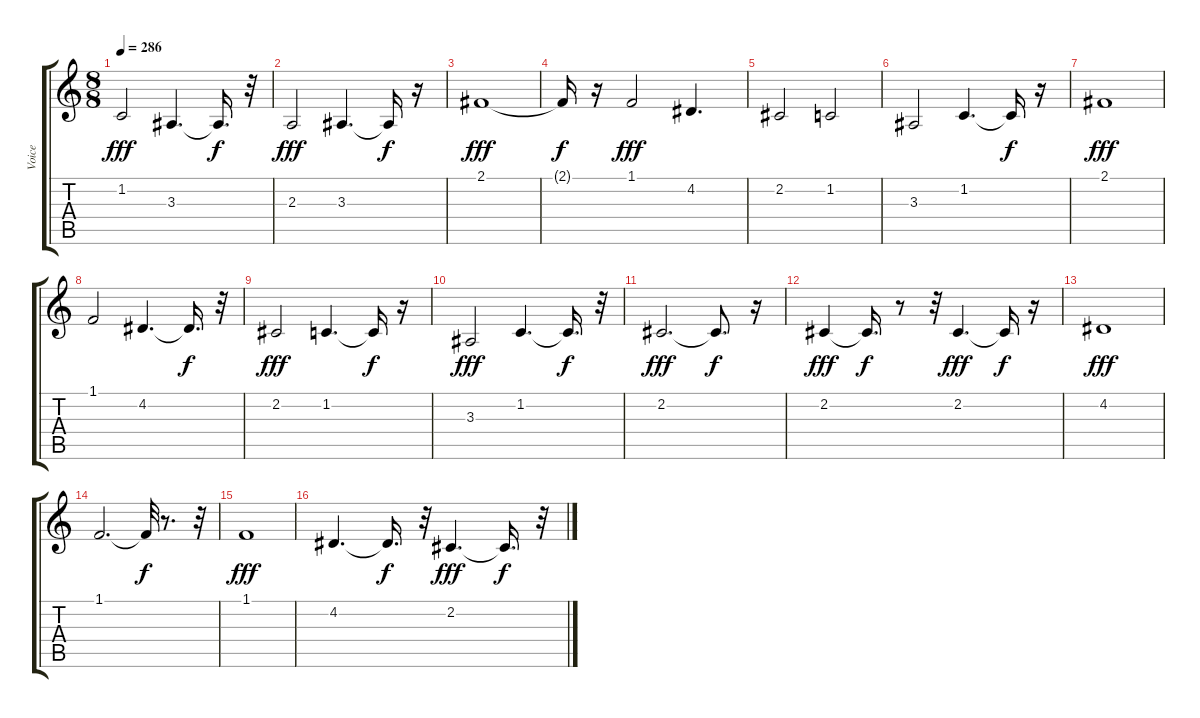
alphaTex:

\track ("Voice" "Voice") {instrument fx5brightness}
\staff {score tabs}
\tuning (E4 B3 G3 D3 A2 E2) {hide}
\ts (8 8)
\tempo 286
\clef g2
\ks c
1.2.2{dy fff} 3.3.4{d} 3.3{t}.16{d dy f} r.32 |
2.3.2{dy fff} 3.3.4{d} 3.3{t}.16{dy f} r.16 |
2.1.1{dy fff} |
2.1{t}.16{dy f} r.16 1.1.2{dy fff} 4.2.4{d} |
2.2.2 1.2.2 |
3.3.2 1.2.4{d} 1.2{t}.16{dy f} r.16 |
2.1.1{dy fff} |
1.1.2 4.2.4{d} 4.2{t}.16{d dy f} r.32 |
2.2.2{dy fff} 1.2.4{d} 1.2{t}.16{dy f} r.16 |
3.3.2{dy fff} 1.2.4{d} 1.2{t}.16{d dy f} r.32 |
2.2.2{d dy fff} 2.2{t}.8{d dy f} r.16 |
2.2.4{dy fff} 2.2{t}.16{d dy f} r.8 r.32 2.2.4{d dy fff} 2.2{t}.16{dy f} r.16 |
4.2.1{dy fff} |
1.1.2{d} 1.1{t}.32{dy f} r.8{d} r.32 |
1.1.1{dy fff} |
4.2.4{d} 4.2{t}.16{d dy f} r.32 2.2.4{d dy fff} 2.2{t}.16{d dy f} r.32
